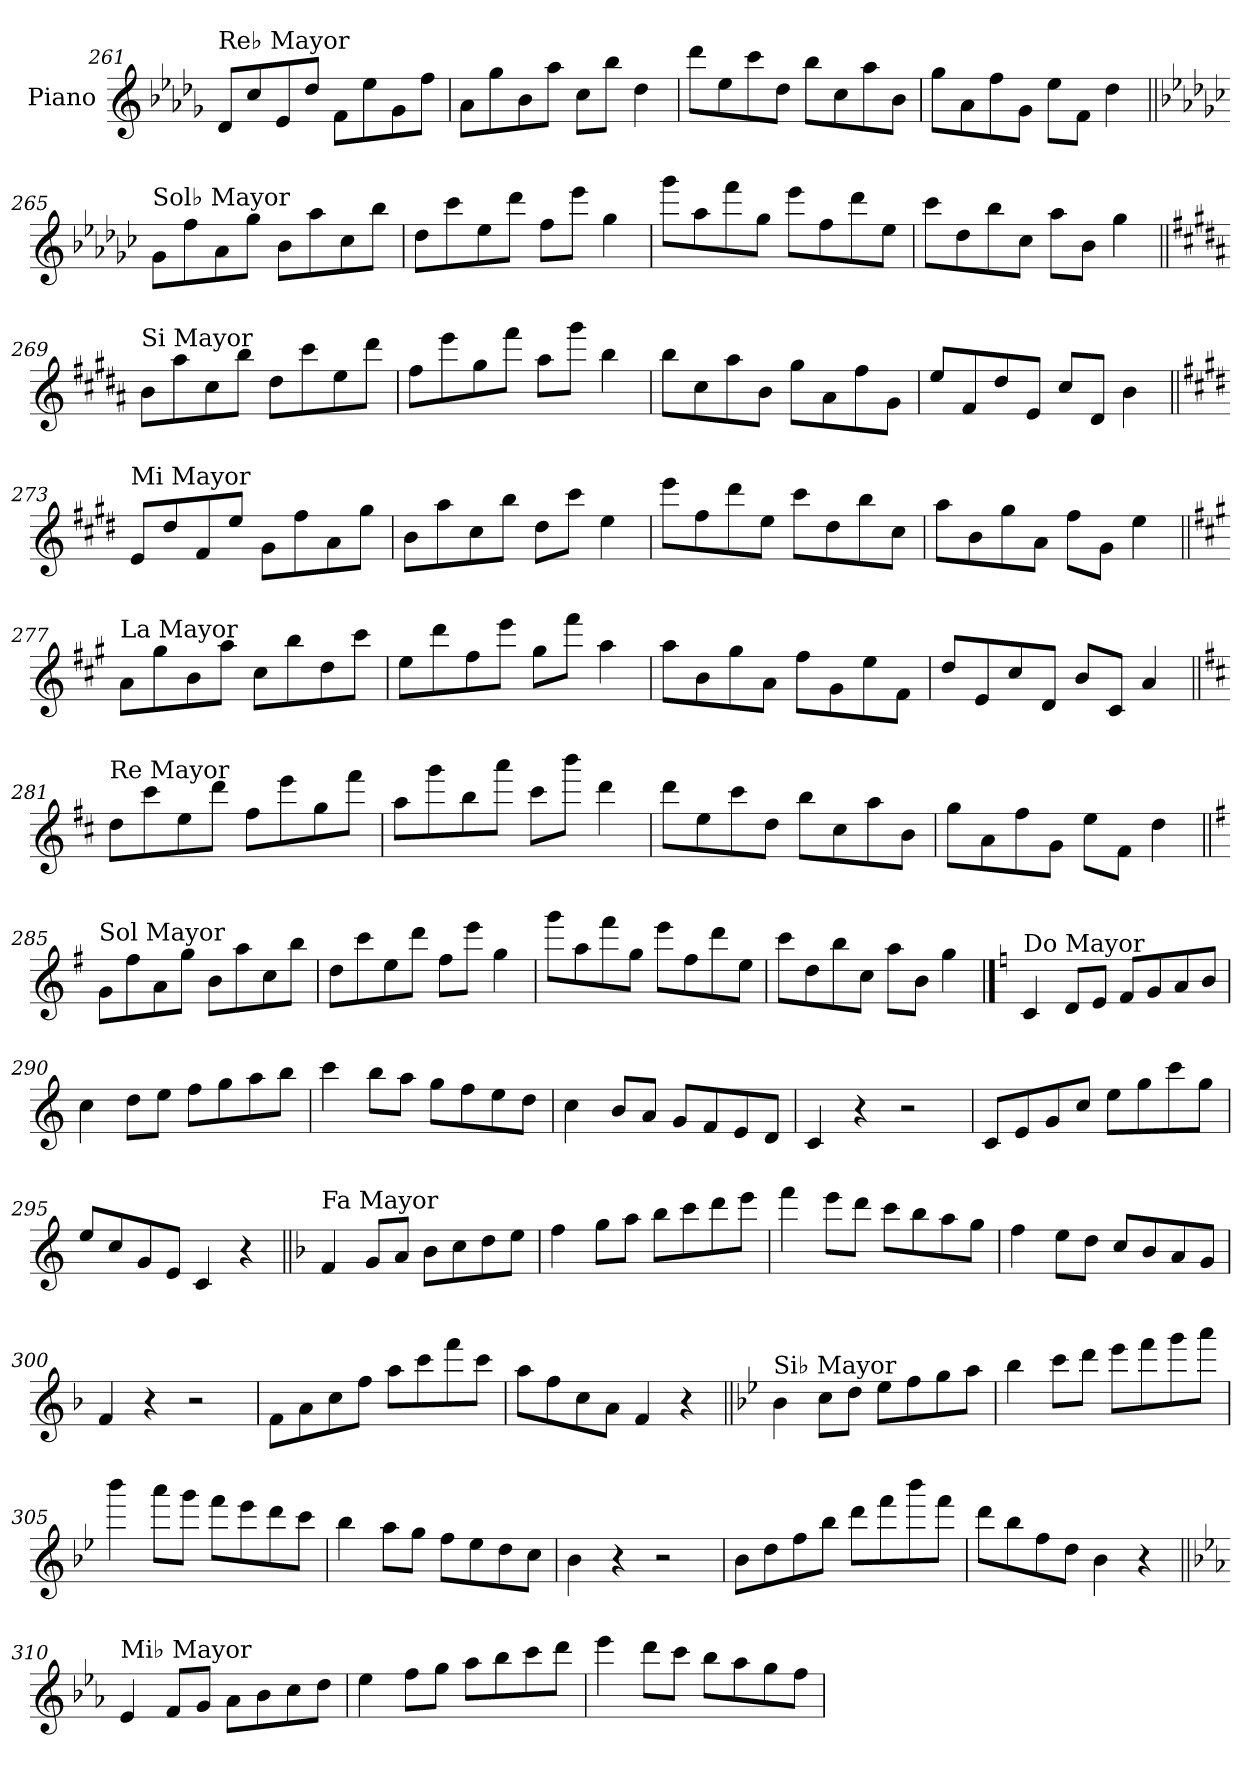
**kern
*part1
*staff1
*I"Piano
*I'Pno.
!!LO:LB:g=z
*clefG2
*k[b-e-a-d-g-]
=261
!LO:TX:a:t=Re♭ Mayor
8d-/L
8cc/
8e-/
8dd-/J
8f\L
8ee-\
8g-\
8ff\J
=262
8a-\L
8gg-\
8b-\
8aa-\J
8cc\L
8bb-\J
4dd-\
=263
8ddd-\L
8ee-\
8ccc\
8dd-\J
8bb-\L
8cc\
8aa-\
8b-\J
=264
8gg-\L
8a-\
8ff\
8g-\J
8ee-\L
8f\J
4dd-\
!!LO:PB:g=z
=265||
*k[b-e-a-d-g-c-]
!LO:TX:a:t=Sol♭ Mayor
8g-\L
8ff\
8a-\
8gg-\J
8b-\L
8aa-\
8cc-\
8bb-\J
=266
8dd-\L
8ccc-\
8ee-\
8ddd-\J
8ff\L
8eee-\J
4gg-\
=267
8ggg-\L
8aa-\
8fff\
8gg-\J
8eee-\L
8ff\
8ddd-\
8ee-\J
=268
8ccc-\L
8dd-\
8bb-\
8cc-\J
8aa-\L
8b-\J
4gg-\
!!LO:LB:g=z
=269||
*k[f#c#g#d#a#]
!LO:TX:a:t=Si Mayor
8b\L
8aa#\
8cc#\
8bb\J
8dd#\L
8ccc#\
8ee\
8ddd#\J
=270
8ff#\L
8eee\
8gg#\
8fff#\J
8aa#\L
8ggg#\J
4bb\
=271
8bb\L
8cc#\
8aa#\
8b\J
8gg#\L
8a#\
8ff#\
8g#\J
=272
8ee/L
8f#/
8dd#/
8e/J
8cc#/L
8d#/J
4b\
!!LO:LB:g=z
=273||
*k[f#c#g#d#]
!LO:TX:a:t=Mi Mayor
8e/L
8dd#/
8f#/
8ee/J
8g#\L
8ff#\
8a\
8gg#\J
=274
8b\L
8aa\
8cc#\
8bb\J
8dd#\L
8ccc#\J
4ee\
=275
8eee\L
8ff#\
8ddd#\
8ee\J
8ccc#\L
8dd#\
8bb\
8cc#\J
=276
8aa\L
8b\
8gg#\
8a\J
8ff#\L
8g#\J
4ee\
!!LO:LB:g=z
=277||
*k[f#c#g#]
!LO:TX:a:t=La Mayor
8a\L
8gg#\
8b\
8aa\J
8cc#\L
8bb\
8dd\
8ccc#\J
=278
8ee\L
8ddd\
8ff#\
8eee\J
8gg#\L
8fff#\J
4aa\
=279
8aa\L
8b\
8gg#\
8a\J
8ff#\L
8g#\
8ee\
8f#\J
=280
8dd/L
8e/
8cc#/
8d/J
8b/L
8c#/J
4a/
!!LO:LB:g=z
=281||
*k[f#c#]
!LO:TX:a:t=Re Mayor
8dd\L
8ccc#\
8ee\
8ddd\J
8ff#\L
8eee\
8gg\
8fff#\J
=282
8aa\L
8ggg\
8bb\
8aaa\J
8ccc#\L
8bbb\J
4ddd\
=283
8ddd\L
8ee\
8ccc#\
8dd\J
8bb\L
8cc#\
8aa\
8b\J
=284
8gg\L
8a\
8ff#\
8g\J
8ee\L
8f#\J
4dd\
!!LO:LB:g=z
=285||
*k[f#]
!LO:TX:a:t=Sol Mayor
8g\L
8ff#\
8a\
8gg\J
8b\L
8aa\
8cc\
8bb\J
=286
8dd\L
8ccc\
8ee\
8ddd\J
8ff#\L
8eee\J
4gg\
=287
8ggg\L
8aa\
8fff#\
8gg\J
8eee\L
8ff#\
8ddd\
8ee\J
=288
8ccc\L
8dd\
8bb\
8cc\J
8aa\L
8b\J
4gg\
!!LO:PB:g=z
==289
*k[]
!LO:TX:a:t=Do Mayor
4c/
8d/L
8e/J
8f/L
8g/
8a/
8b/J
=290
4cc\
8dd\L
8ee\J
8ff\L
8gg\
8aa\
8bb\J
=291
4ccc\
8bb\L
8aa\J
8gg\L
8ff\
8ee\
8dd\J
=292
4cc\
8b/L
8a/J
8g/L
8f/
8e/
8d/J
=293
4c/
4r
2r
=294
8c/L
8e/
8g/
8cc/J
8ee\L
8gg\
8ccc\
8gg\J
=295
8ee/L
8cc/
8g/
8e/J
4c/
4r
!!LO:LB:g=z
=296||
*k[b-]
!LO:TX:a:t=Fa Mayor
4f/
8g/L
8a/J
8b-\L
8cc\
8dd\
8ee\J
=297
4ff\
8gg\L
8aa\J
8bb-\L
8ccc\
8ddd\
8eee\J
=298
4fff\
8eee\L
8ddd\J
8ccc\L
8bb-\
8aa\
8gg\J
=299
4ff\
8ee\L
8dd\J
8cc/L
8b-/
8a/
8g/J
=300
4f/
4r
2r
=301
8f\L
8a\
8cc\
8ff\J
8aa\L
8ccc\
8fff\
8ccc\J
=302
8aa\L
8ff\
8cc\
8a\J
4f/
4r
!!LO:LB:g=z
=303||
*k[b-e-]
!LO:TX:a:t=Si♭ Mayor
4b-\
8cc\L
8dd\J
8ee-\L
8ff\
8gg\
8aa\J
=304
4bb-\
8ccc\L
8ddd\J
8eee-\L
8fff\
8ggg\
8aaa\J
=305
4bbb-\
8aaa\L
8ggg\J
8fff\L
8eee-\
8ddd\
8ccc\J
=306
4bb-\
8aa\L
8gg\J
8ff\L
8ee-\
8dd\
8cc\J
=307
4b-\
4r
2r
=308
8b-\L
8dd\
8ff\
8bb-\J
8ddd\L
8fff\
8bbb-\
8fff\J
=309
8ddd\L
8bb-\
8ff\
8dd\J
4b-\
4r
!!LO:LB:g=z
=310||
*k[b-e-a-]
!LO:TX:a:t=Mi♭ Mayor
4e-/
8f/L
8g/J
8a-\L
8b-\
8cc\
8dd\J
=311
4ee-\
8ff\L
8gg\J
8aa-\L
8bb-\
8ccc\
8ddd\J
=312
4eee-\
8ddd\L
8ccc\J
8bb-\L
8aa-\
8gg\
8ff\J
=
*-
